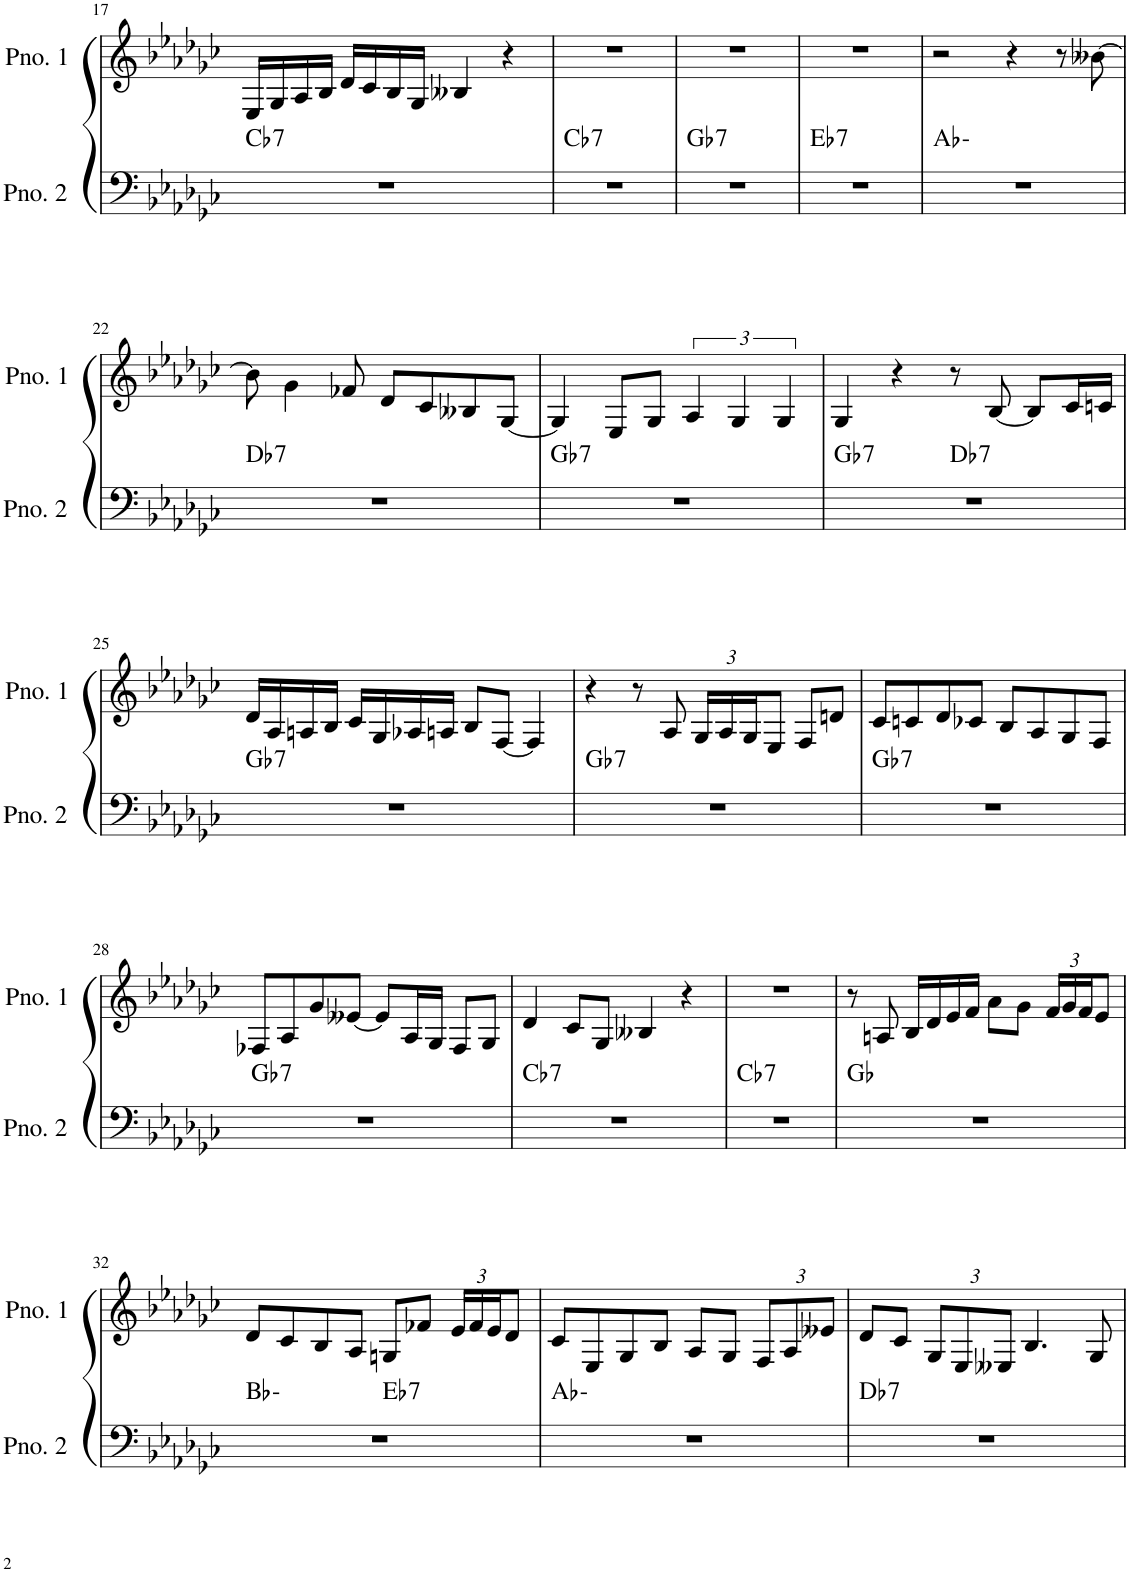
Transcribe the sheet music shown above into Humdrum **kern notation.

**kern	**harte	**kern
*part2	*part2	*part1
*staff2	*	*staff1
*I"ピアノ 2	*	*I"ピアノ 1
!!LO:PB:g=z
*clefF4	*	*clefG2
*k[b-e-a-d-g-c-]	*	*k[b-e-a-d-g-c-]
*M4/4	*	*M4/4
=17	=17	=17
!	!LO:H:kt=7	!
1r	Cb:7	16E-/LL
.	.	16G-/
.	.	16A-/
.	.	16B-/JJ
.	.	16d-/LL
.	.	16c-/
.	.	16B-/
.	.	16G-/JJ
.	.	4B--X/
.	.	4r
=18	=18	=18
!	!LO:H:kt=7	!
1r	Cb:7	1r
=19	=19	=19
!	!LO:H:kt=7	!
1r	Gb:7	1r
=20	=20	=20
!	!LO:H:kt=7	!
1r	Eb:7	1r
=21	=21	=21
1r	Ab:min	2r
.	.	4r
.	.	8r
.	.	[8b--X\
!!LO:LB:g=z
=22	=22	=22
!	!LO:H:kt=7	!
1r	Db:7	8b--\]
.	.	4g-\
.	.	8f-X/
.	.	8d-/L
.	.	8c-/
.	.	8B--X/
.	.	[8G-/J
=23	=23	=23
!	!LO:H:kt=7	!
1r	Gb:7	4G-/]
.	.	8E-/L
.	.	8G-/J
.	.	6A-/
.	.	6G-/
.	.	6G-/
=24	=24	=24
!	!LO:H:kt=7	!
*^	*	*
1r	2ryy	Gb:7	4G-/
.	.	.	4r
!	!	!LO:H:kt=7	!
.	2ryy	Db:7	8r
.	.	.	[8B-/
.	.	.	8B-/L]
.	.	.	16c-/L
.	.	.	16cn/JJ
!!LO:LB:g=z
=25	=25	=25	=25
!	!	!LO:H:kt=7	!
*v	*v	*	*
1r	Gb:7	16d-/LL
.	.	16A-/
.	.	16An/
.	.	16B-/JJ
.	.	16c-/LL
.	.	16G-/
.	.	16A-X/
.	.	16An/JJ
.	.	8B-/L
.	.	[8F/J
.	.	4F/]
=26	=26	=26
!	!LO:H:kt=7	!
1r	Gb:7	4r
.	.	8r
.	.	8A-/
*	*	*Xbrackettup
.	.	24G-/LL
.	.	24A-/
.	.	24G-/J
.	.	8E-/J
.	.	8F/L
.	.	8dn/J
=27	=27	=27
!	!LO:H:kt=7	!
1r	Gb:7	8c-/L
.	.	8cn/
.	.	8d-/
.	.	8c-X/J
.	.	8B-/L
.	.	8A-/
.	.	8G-/
.	.	8F/J
!!LO:LB:g=z
=28	=28	=28
!	!LO:H:kt=7	!
1r	Gb:7	8F-X/L
.	.	8A-/
.	.	8g-/
.	.	[8e--X/J
.	.	8e--/L]
.	.	16A-/L
.	.	16G-/JJ
.	.	8F-/L
.	.	8G-/J
=29	=29	=29
!	!LO:H:kt=7	!
1r	Cb:7	4d-/
.	.	8c-/L
.	.	8G-/J
.	.	4B--X/
.	.	4r
=30	=30	=30
!	!LO:H:kt=7	!
1r	Cb:7	1r
=31	=31	=31
1r	Gb:maj	8r
.	.	8An/
.	.	16B-/LL
.	.	16d-/
.	.	16e-/
.	.	16f/JJ
.	.	8a-\L
.	.	8g-\J
.	.	24f/LL
.	.	24g-/
.	.	24f/J
.	.	8e-/J
!!LO:LB:g=z
=32	=32	=32
*^	*	*
1r	2ryy	Bb:min	8d-/L
.	.	.	8c-/
.	.	.	8B-/
.	.	.	8A-/J
!	!	!LO:H:kt=7	!
.	2ryy	Eb:7	8Gn/L
.	.	.	8f-X/J
.	.	.	24e-/LL
.	.	.	24f-/
.	.	.	24e-/J
.	.	.	8d-/J
*v	*v	*	*
=33	=33	=33
1r	Ab:min	8c-/L
.	.	8E-/
.	.	8G-/
.	.	8B-/J
.	.	8A-/L
.	.	8G-/J
.	.	12F/L
.	.	12A-/
.	.	12e--X/J
=34	=34	=34
!	!LO:H:kt=7	!
1r	Db:7	8d-/L
.	.	8c-/J
.	.	12G-/L
.	.	12E-/
.	.	12E--X/J
.	.	4.B-/
.	.	8G-/
=	=	=
*-	*-	*-
